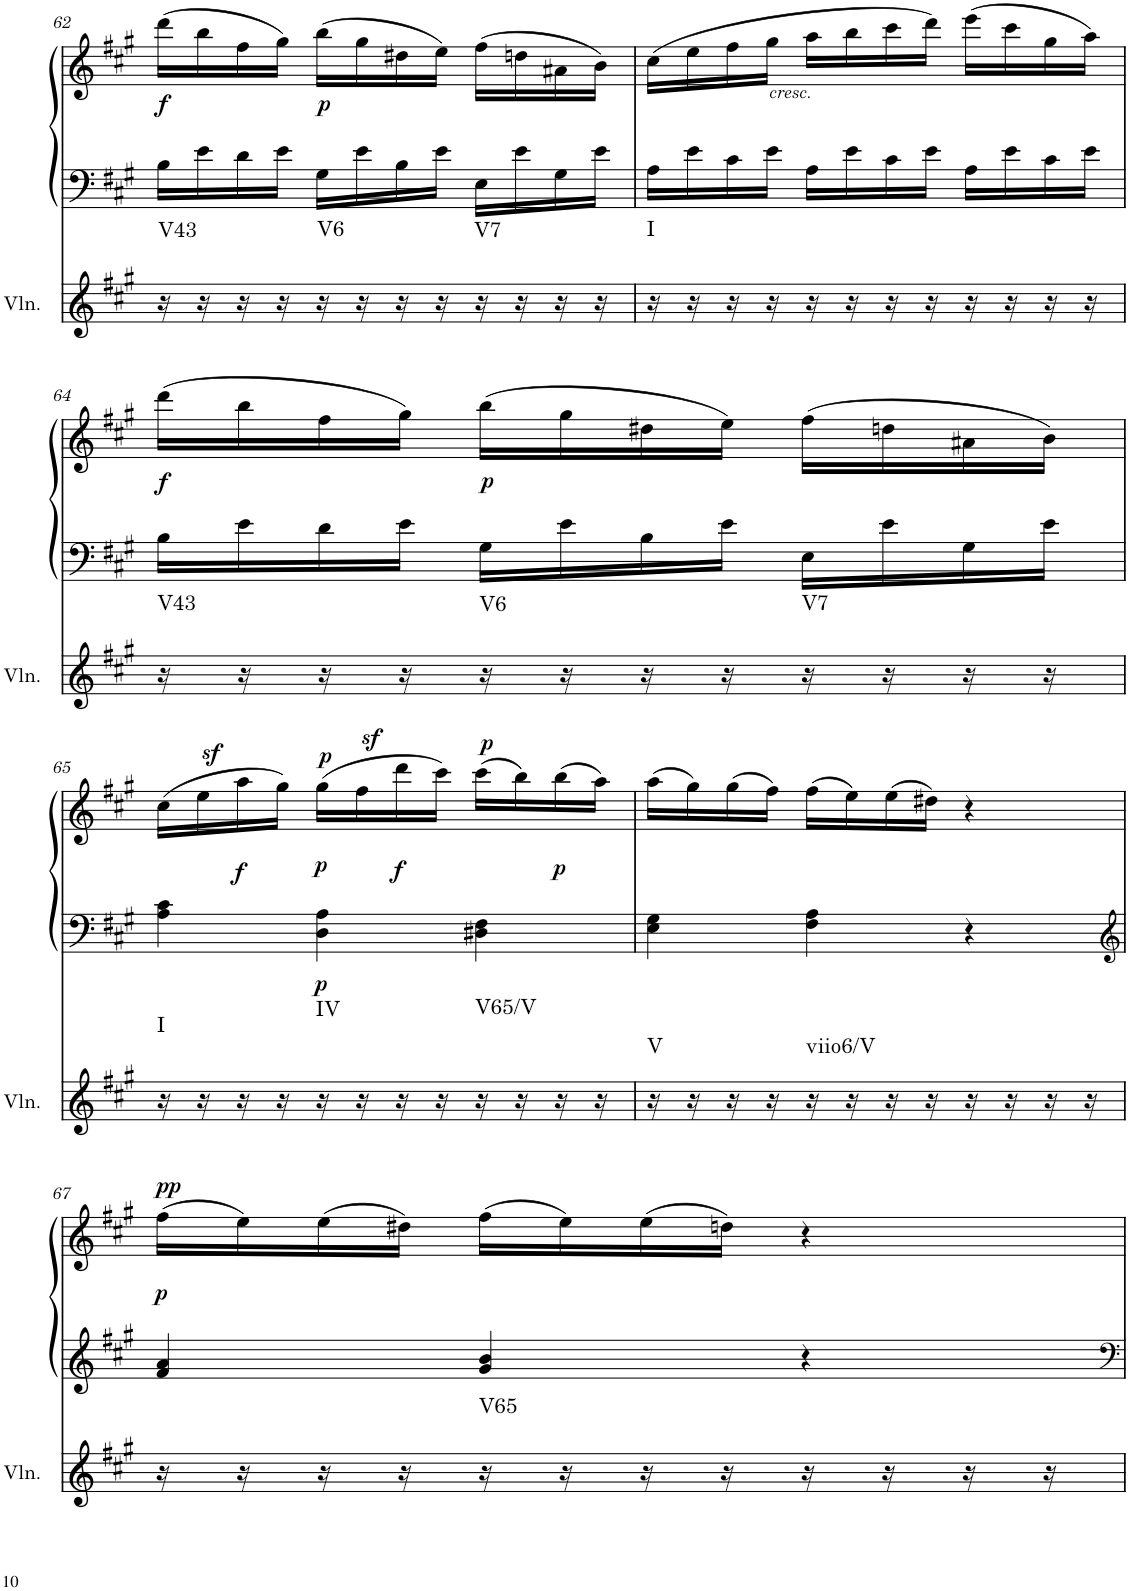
**kern	**harte	**kern	**kern	**dynam
*part2	*part2	*part1	*part1	*part1
*staff3	*	*staff2	*staff1	*staff1/2
*I"Violin	*	*I"unbenannt2	*	*
*I'Vln.	*	*	*	*
!!LO:PB:g=z
*clefG2	*	*clefF4	*clefG2	*
*k[f#c#g#]	*	*k[f#c#g#]	*k[f#c#g#]	*
*M3/4	*	*M3/4	*M3/4	*
=62	=62	=62	=62	=62
!	!LO:H:kt=V43	!	!	!LO:DY:b
16r	N	16B\LL	(16ddd\LL	f
16r	.	16e\	16bb\	.
16r	.	16d\	16ff#\	.
16r	.	16e\JJ	16gg#\JJ)	.
!	!LO:H:kt=V6	!	!	!LO:DY:b
16r	N	16G#\LL	(16bb\LL	p
16r	.	16e\	16gg#\	.
16r	.	16B\	16dd#X\	.
16r	.	16e\JJ	16ee\JJ)	.
!	!LO:H:kt=V7	!	!	!
16r	N	16E\LL	(16ff#\LL	.
16r	.	16e\	16ddn\	.
16r	.	16G#\	16a#X\	.
16r	.	16e\JJ	16b\JJ)	.
=63	=63	=63	=63	=63
!	!LO:H:kt=I	!	!	!
16r	N	16A\LL	(16cc#\LL	.
!	!	!	!LO:TX:b:i:t=cresc.	!
16r	.	16e\	16ee\	.
16r	.	16c#\	16ff#\	.
16r	.	16e\JJ	16gg#\JJ	.
16r	.	16A\LL	16aa\LL	.
16r	.	16e\	16bb\	.
16r	.	16c#\	16ccc#\	.
16r	.	16e\JJ	16ddd\JJ)	.
16r	.	16A\LL	(16eee\LL	.
16r	.	16e\	16ccc#\	.
16r	.	16c#\	16gg#\	.
16r	.	16e\JJ	16aa\JJ)	.
!!LO:LB:g=z
=64	=64	=64	=64	=64
!	!LO:H:kt=V43	!	!	!LO:DY:b
16r	N	16B\LL	(16ddd\LL	f
16r	.	16e\	16bb\	.
16r	.	16d\	16ff#\	.
16r	.	16e\JJ	16gg#\JJ)	.
!	!LO:H:kt=V6	!	!	!LO:DY:b
16r	N	16G#\LL	(16bb\LL	p
16r	.	16e\	16gg#\	.
16r	.	16B\	16dd#X\	.
16r	.	16e\JJ	16ee\JJ)	.
!	!LO:H:kt=V7	!	!	!
16r	N	16E\LL	(16ff#\LL	.
16r	.	16e\	16ddn\	.
16r	.	16G#\	16a#X\	.
16r	.	16e\JJ	16b\JJ)	.
!!LO:LB:g=z
=65	=65	=65	=65	=65
!	!LO:H:kt=I	!	!	!
16r	N	4A\ 4c#\	(16cc#\LL	.
16r	.	.	16eez>\	.
!	!	!	!	!LO:DY:b
16r	.	.	16aa\	f
16r	.	.	16gg#\JJ)	.
!	!	!	!	!LO:DY:b=2
!	!	!	!	!LO:DY:n=1:b
!	!LO:H:kt=IV	!	!	!LO:DY:n=2:a
16r	N	4D\ 4A\	(16gg#\LL	p p p
16r	.	.	16ff#z>\	.
!	!	!	!	!LO:DY:n=3:b
16r	.	.	16ddd\	f
16r	.	.	16ccc#\JJ)	.
!	!LO:H:kt=V65/V	!	!	!LO:DY:n=4:a
16r	N	4D#X\ 4F#\	(16ccc#\LL	p
16r	.	.	16bb\)	.
!	!	!	!	!LO:DY:n=5:b
16r	.	.	(16bb\	p
16r	.	.	16aa\JJ)	.
=66	=66	=66	=66	=66
!	!LO:H:kt=V	!	!	!
16r	N	4E\ 4G#\	(16aa\LL	.
16r	.	.	16gg#\)	.
16r	.	.	(16gg#\	.
16r	.	.	16ff#\JJ)	.
!	!LO:H:kt=viio6/V	!	!	!
16r	N	4F#\ 4A\	(16ff#\LL	.
16r	.	.	16ee\)	.
16r	.	.	(16ee\	.
16r	.	.	16dd#X\JJ)	.
16r	.	4r	4r	.
16r	.	.	.	.
16r	.	.	.	.
16r	.	.	.	.
!!LO:LB:g=z
=67	=67	=67	=67	=67
*	*	*clefG2	*	*
!	!	!	!	!LO:DY:b
!	!	!	!	!LO:DY:n=1:a
16r	.	4f#/ 4a/	(16ff#\LL	p pp
16r	.	.	16ee\)	.
16r	.	.	(16ee\	.
16r	.	.	16dd#X\JJ)	.
!	!LO:H:kt=V65	!	!	!
16r	N	4g#/ 4b/	(16ff#\LL	.
16r	.	.	16ee\)	.
16r	.	.	(16ee\	.
16r	.	.	16ddn\JJ)	.
16r	.	4r	4r	.
16r	.	.	.	.
16r	.	.	.	.
16r	.	.	.	.
=	=	=	=	=
*-	*-	*-	*-	*-
